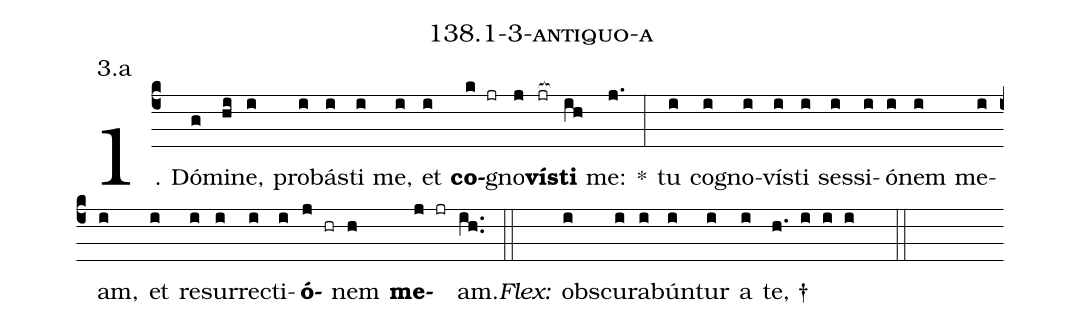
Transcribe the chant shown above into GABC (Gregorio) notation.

name: 138.1-3-antiquo-a;
annotation: 3.a;
%%
(c4)1. Dó(g)mi(hi)ne,(i) pro(i)bás(i)ti(i) me,(i) et(i) <b>co</b>(k jr)gno(j)<b>vís</b>(jr[ocb:1{])<b>ti</b>(ih[ocb:0}]) me:(j.) *(:) tu(i) co(i)gno(i)vís(i)ti(i) ses(i)si(i)ó(i)nem(i) me(i)am,(i) et(i) re(i)sur(i)rec(i)ti(i)<b>ó</b>(j hr)nem(h) <b>me</b>(j jr)am.(ih..) (::)
<i>Flex:</i>()  obs(i)cu(i)ra(i)bún(i)tur(i) a(i) te, †(h. i i i  ::)
